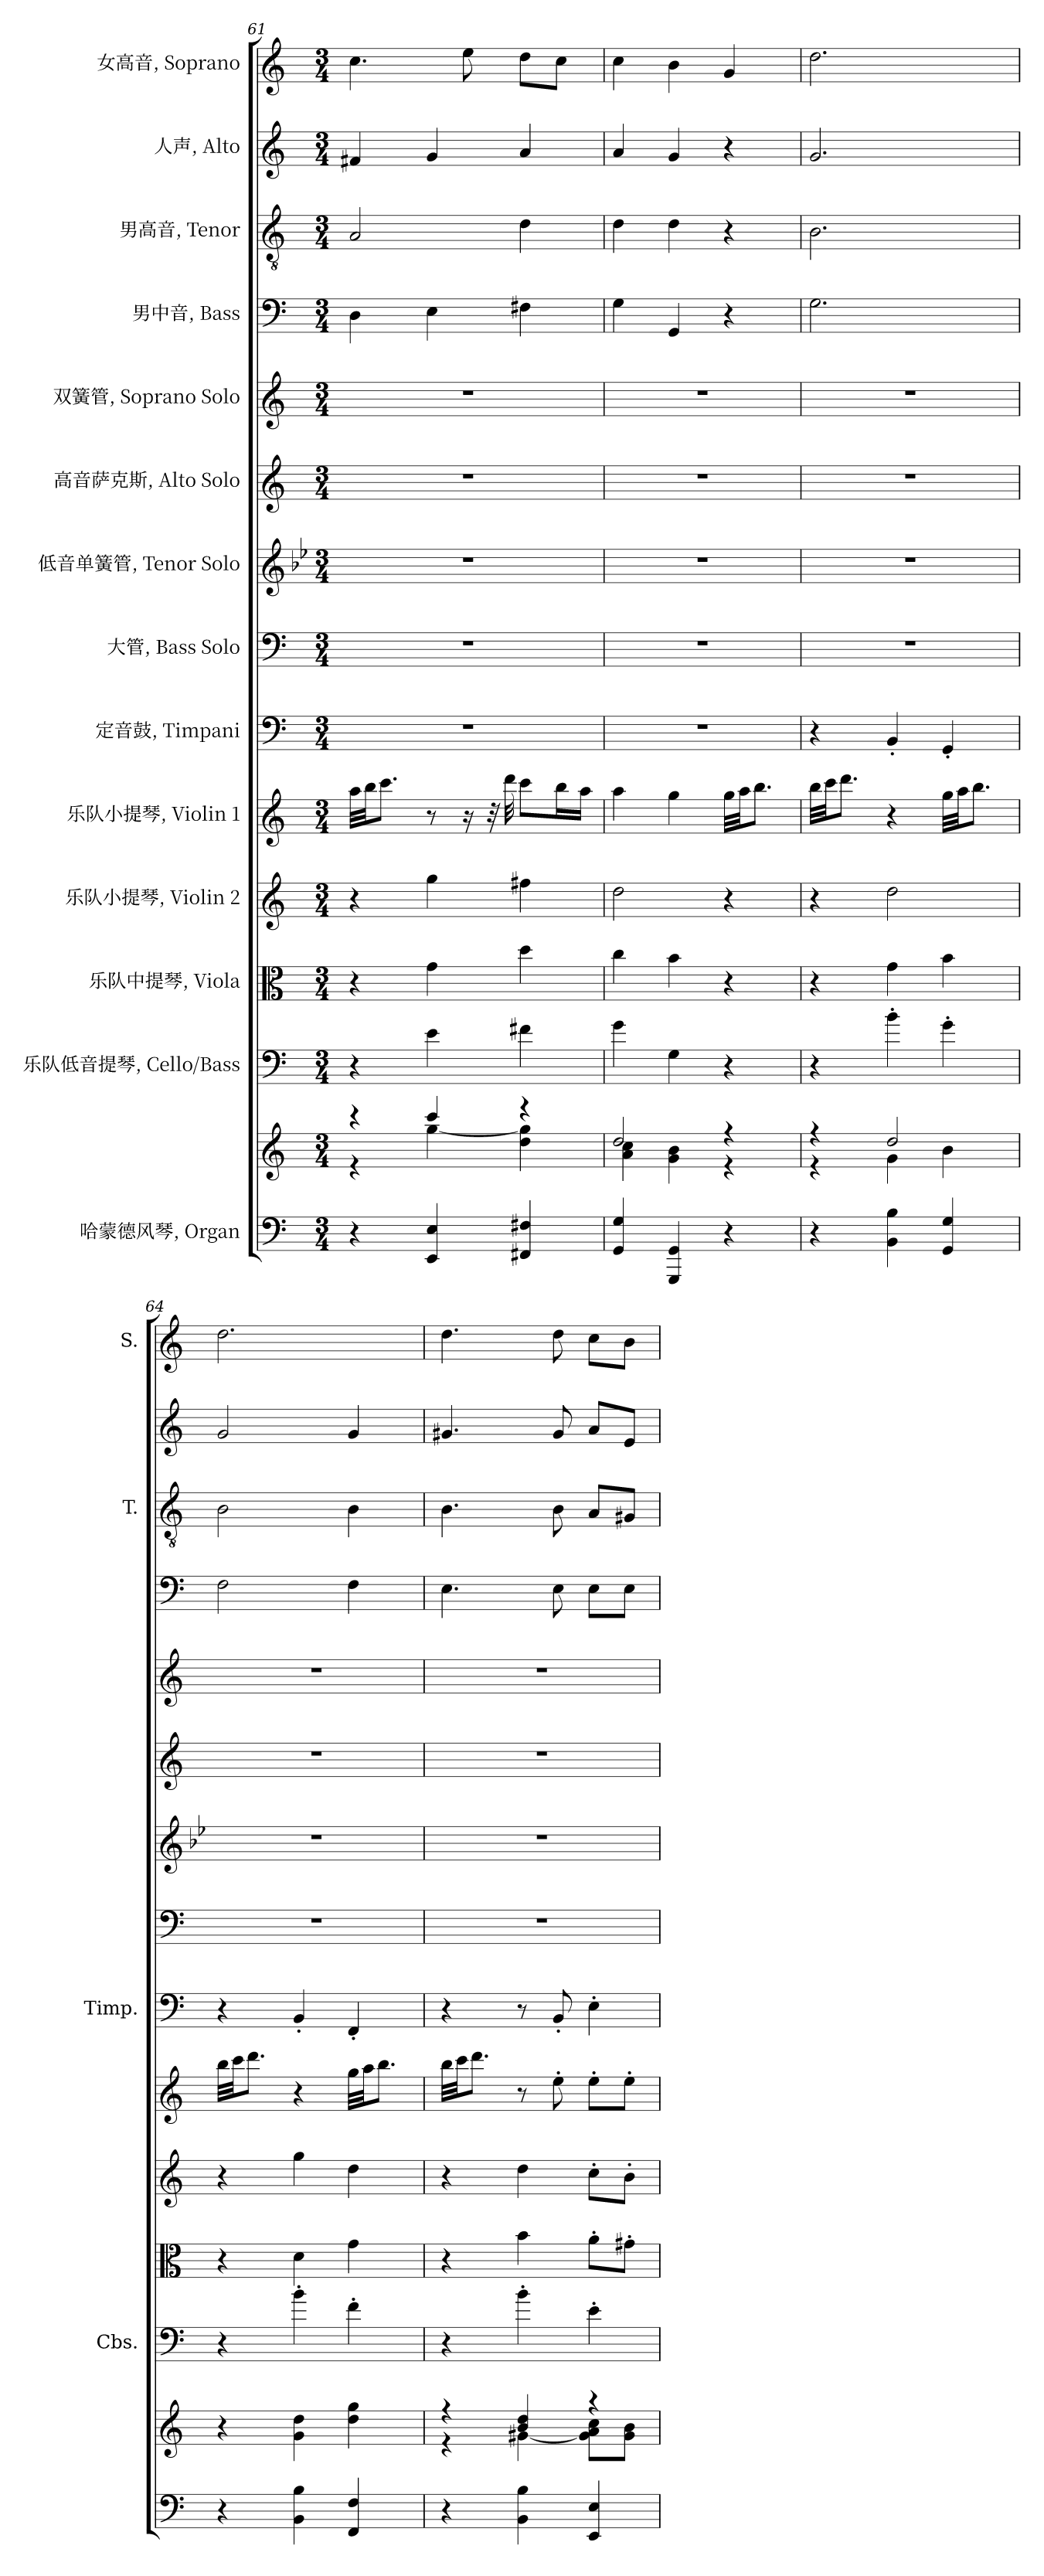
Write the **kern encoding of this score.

**kern	**kern	**kern	**kern	**kern	**kern	**kern	**kern	**kern	**kern	**kern	**kern	**kern	**kern	**kern
*part14	*part14	*part13	*part12	*part11	*part10	*part9	*part8	*part7	*part6	*part5	*part4	*part3	*part2	*part1
*staff15	*staff14	*staff13	*staff12	*staff11	*staff10	*staff9	*staff8	*staff7	*staff6	*staff5	*staff4	*staff3	*staff2	*staff1
*I"哈蒙德风琴, Organ	*	*I"乐队低音提琴, Cello/Bass	*I"乐队中提琴, Viola	*I"乐队小提琴, Violin 2	*I"乐队小提琴, Violin 1	*I"定音鼓, Timpani	*I"大管, Bass Solo	*I"低音单簧管, Tenor Solo	*I"高音萨克斯, Alto Solo	*I"双簧管, Soprano Solo	*I"男中音, Bass	*I"男高音, Tenor	*I"人声, Alto	*I"女高音, Soprano
*	*	*I'Cbs.	*	*	*	*I'Timp.	*	*	*	*	*	*I'T.	*	*I'S.
!!LO:PB:g=z
*clefF4	*clefG2	*clefF4	*clefC3	*clefG2	*clefG2	*clefF4	*clefF4	*clefG2	*clefG2	*clefG2	*clefF4	*clefGv2	*clefG2	*clefG2
*	*	*ITrd7c12	*	*	*	*	*	*ITrd8c14	*ITrd1c2	*	*	*	*	*
*k[]	*k[]	*k[]	*k[]	*k[]	*k[]	*k[]	*k[]	*k[b-e-]	*k[b-e-]	*k[]	*k[]	*k[]	*k[]	*k[]
*M3/4	*M3/4	*M3/4	*M3/4	*M3/4	*M3/4	*M3/4	*M3/4	*M3/4	*M3/4	*M3/4	*M3/4	*M3/4	*M3/4	*M3/4
=61	=61	=61	=61	=61	=61	=61	=61	=61	=61	=61	=61	=61	=61	=61
*	*^	*	*	*	*	*	*	*	*	*	*	*	*	*
4r	4r	4r	4r	4r	4r	32aa\LLL	2.r	2.r	2.r	2.r	2.r	4D\	2A/	4f#X/	4.cc\
.	.	.	.	.	.	32bb\JJ	.	.	.	.	.	.	.	.	.
.	.	.	.	.	.	8.ccc\J	.	.	.	.	.	.	.	.	.
4EE/ 4E/	4ccc/	[4gg\	4E\	4g\	4gg\	8r	.	.	.	.	.	4E\	.	4g/	.
.	.	.	.	.	.	16r	.	.	.	.	.	.	.	.	8ee\
.	.	.	.	.	.	32r	.	.	.	.	.	.	.	.	.
.	.	.	.	.	.	32ddd\	.	.	.	.	.	.	.	.	.
4FF#X/ 4F#X/	4r	4dd\ 4gg\]	4F#X\	4dd\	4ff#X\	8ccc\L	.	.	.	.	.	4F#X\	4d\	4a/	8dd\L
.	.	.	.	.	.	16bb\L	.	.	.	.	.	.	.	.	8cc\J
.	.	.	.	.	.	16aa\JJ	.	.	.	.	.	.	.	.	.
=62	=62	=62	=62	=62	=62	=62	=62	=62	=62	=62	=62	=62	=62	=62	=62
4GG/ 4G/	2dd/	4a\ 4cc\	4G\	4cc\	2dd\	4aa\	2.r	2.r	2.r	2.r	2.r	4G\	4d\	4a/	4cc\
4GGG/ 4GG/	.	4g\ 4b\	4GG\	4b\	.	4gg\	.	.	.	.	.	4GG/	4d\	4g/	4b\
4r	4r	4r	4r	4r	4r	32gg\LLL	.	.	.	.	.	4r	4r	4r	4g/
.	.	.	.	.	.	32aa\JJ	.	.	.	.	.	.	.	.	.
.	.	.	.	.	.	8.bb\J	.	.	.	.	.	.	.	.	.
=63	=63	=63	=63	=63	=63	=63	=63	=63	=63	=63	=63	=63	=63	=63	=63
4r	4r	4r	4r	4r	4r	32bb\LLL	4r	2.r	2.r	2.r	2.r	2.G\	2.B\	2.g/	2.dd\
.	.	.	.	.	.	32ccc\JJ	.	.	.	.	.	.	.	.	.
.	.	.	.	.	.	8.ddd\J	.	.	.	.	.	.	.	.	.
4BB\ 4B\	2dd/	4g\	4B'\	4g\	2dd\	4r	4BB'/	.	.	.	.	.	.	.	.
4GG/ 4G/	.	4b\	4G'\	4b\	.	32gg\LLL	4GG'/	.	.	.	.	.	.	.	.
.	.	.	.	.	.	32aa\JJ	.	.	.	.	.	.	.	.	.
.	.	.	.	.	.	8.bb\J	.	.	.	.	.	.	.	.	.
*	*v	*v	*	*	*	*	*	*	*	*	*	*	*	*	*
=64	=64	=64	=64	=64	=64	=64	=64	=64	=64	=64	=64	=64	=64	=64
4r	4r	4r	4r	4r	32bb\LLL	4r	2.r	2.r	2.r	2.r	2F\	2B\	2g/	2.dd\
.	.	.	.	.	32ccc\JJ	.	.	.	.	.	.	.	.	.
.	.	.	.	.	8.ddd\J	.	.	.	.	.	.	.	.	.
4BB\ 4B\	4g\ 4dd\	4B'\	4d\	4gg\	4r	4BB'/	.	.	.	.	.	.	.	.
4FF/ 4F/	4dd\ 4gg\	4F'\	4g\	4dd\	32gg\LLL	4FF'/	.	.	.	.	4F\	4B\	4g/	.
.	.	.	.	.	32aa\JJ	.	.	.	.	.	.	.	.	.
.	.	.	.	.	8.bb\J	.	.	.	.	.	.	.	.	.
!!LO:PB:g=z
=65	=65	=65	=65	=65	=65	=65	=65	=65	=65	=65	=65	=65	=65	=65
*	*^	*	*	*	*	*	*	*	*	*	*	*	*	*
4r	4r	4r	4r	4r	4r	32bb\LLL	4r	2.r	2.r	2.r	2.r	4.E\	4.B\	4.g#X/	4.dd\
.	.	.	.	.	.	32ccc\JJ	.	.	.	.	.	.	.	.	.
.	.	.	.	.	.	8.ddd\J	.	.	.	.	.	.	.	.	.
4BB\ 4B\	4b/ 4dd/	[4g#X\	4B'\	4b\	4dd\	8r	8r	.	.	.	.	.	.	.	.
.	.	.	.	.	.	8ee'\	8BB'/	.	.	.	.	8E\	8B\	8g#/	8dd\
4EE/ 4E/	4r	8g#\] 8a\ 8cc\L	4E'\	8a'\L	8cc'\L	8ee'\L	4E'\	.	.	.	.	8E\L	8A/L	8a/L	8cc\L
.	.	8g#\ 8b\J	.	8g#X'\J	8b'\J	8ee'\J	.	.	.	.	.	8E\J	8G#X/J	8e/J	8b\J
*	*v	*v	*	*	*	*	*	*	*	*	*	*	*	*	*
=	=	=	=	=	=	=	=	=	=	=	=	=	=	=
*-	*-	*-	*-	*-	*-	*-	*-	*-	*-	*-	*-	*-	*-	*-
